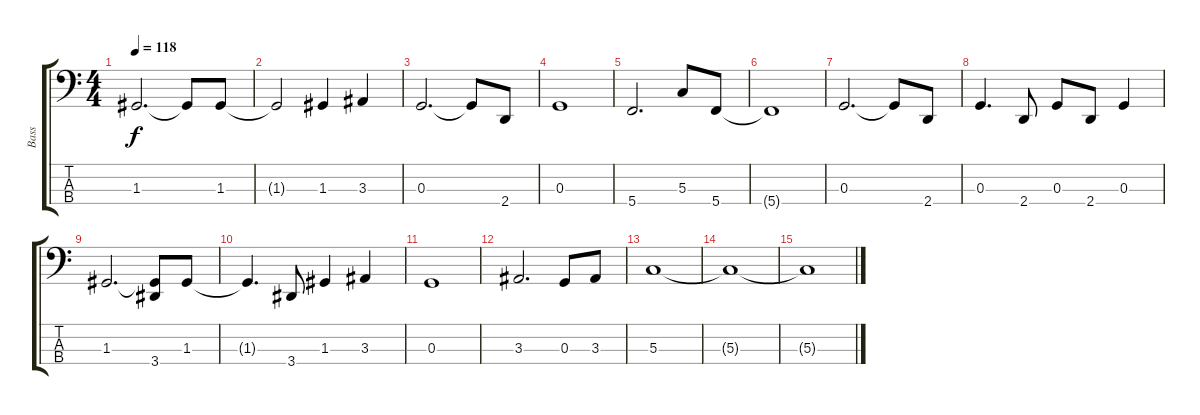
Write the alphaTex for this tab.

\track ("Bass" "Bass") {instrument electricbassfinger}
\staff {score tabs}
\tuning (F2 C2 G1 C1) {hide}
\ts (4 4)
\tempo 118
\clef f4
\ks c
1.3.2{d dy f} 1.3{t}.8 1.3.8 |
1.3{t}.2 1.3.4 3.3.4 |
0.3.2{d} 0.3{t}.8 2.4.8 |
0.3.1 |
5.4.2{d} 5.3.8 5.4.8 |
5.4{t}.1 |
0.3.2{d} 0.3{t}.8 2.4.8 |
0.3.4{d} 2.4.8 0.3.8 2.4.8 0.3.4 |
1.3.2{d} (1.3{t} 3.4).8 1.3.8 |
1.3{t}.4{d} 3.4.8 1.3.4 3.3.4 |
0.3.1 |
3.3.2{d} 0.3.8 3.3.8 |
5.3.1 |
5.3{t}.1 |
5.3{t}.1
